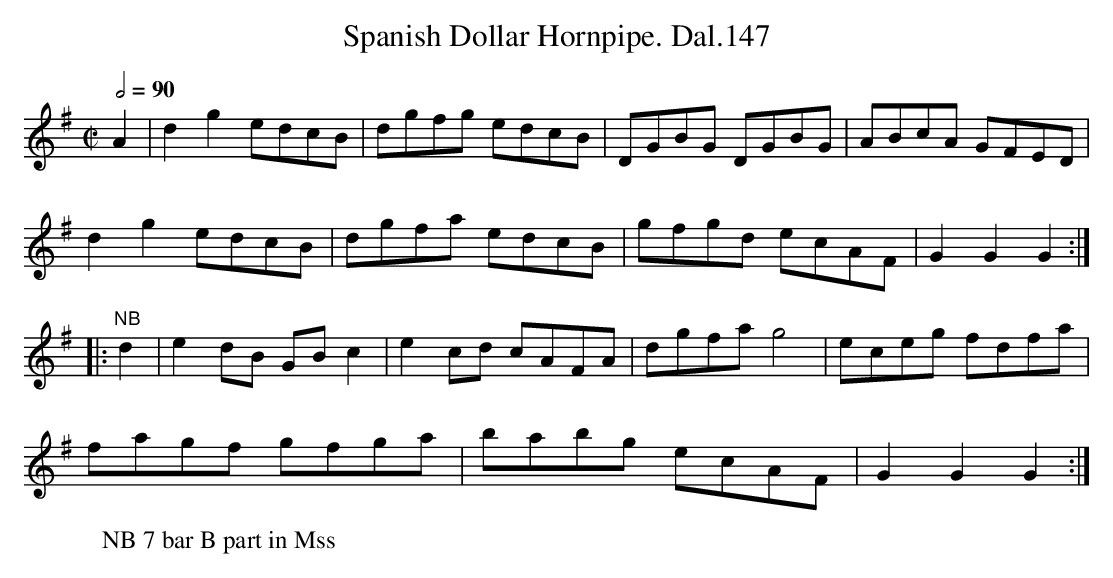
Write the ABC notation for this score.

X:1
T:Spanish Dollar Hornpipe. Dal.147
M:C|
L:1/8
Q:2/4=90
W:NB 7 bar B part in Mss
K:G
A2 | d2g2 edcB | dgfg edcB | DGBG DGBG | ABcA GFED |
d2g2 edcB | dgfa edcB | gfgd ecAF | G2G2 G2 :|
|: "NB"d2 | e2dB GBc2 | e2cd cAFA | dgfa g4 | eceg fdfa |
fagf gfga | babg ecAF | G2G2 G2 :|
